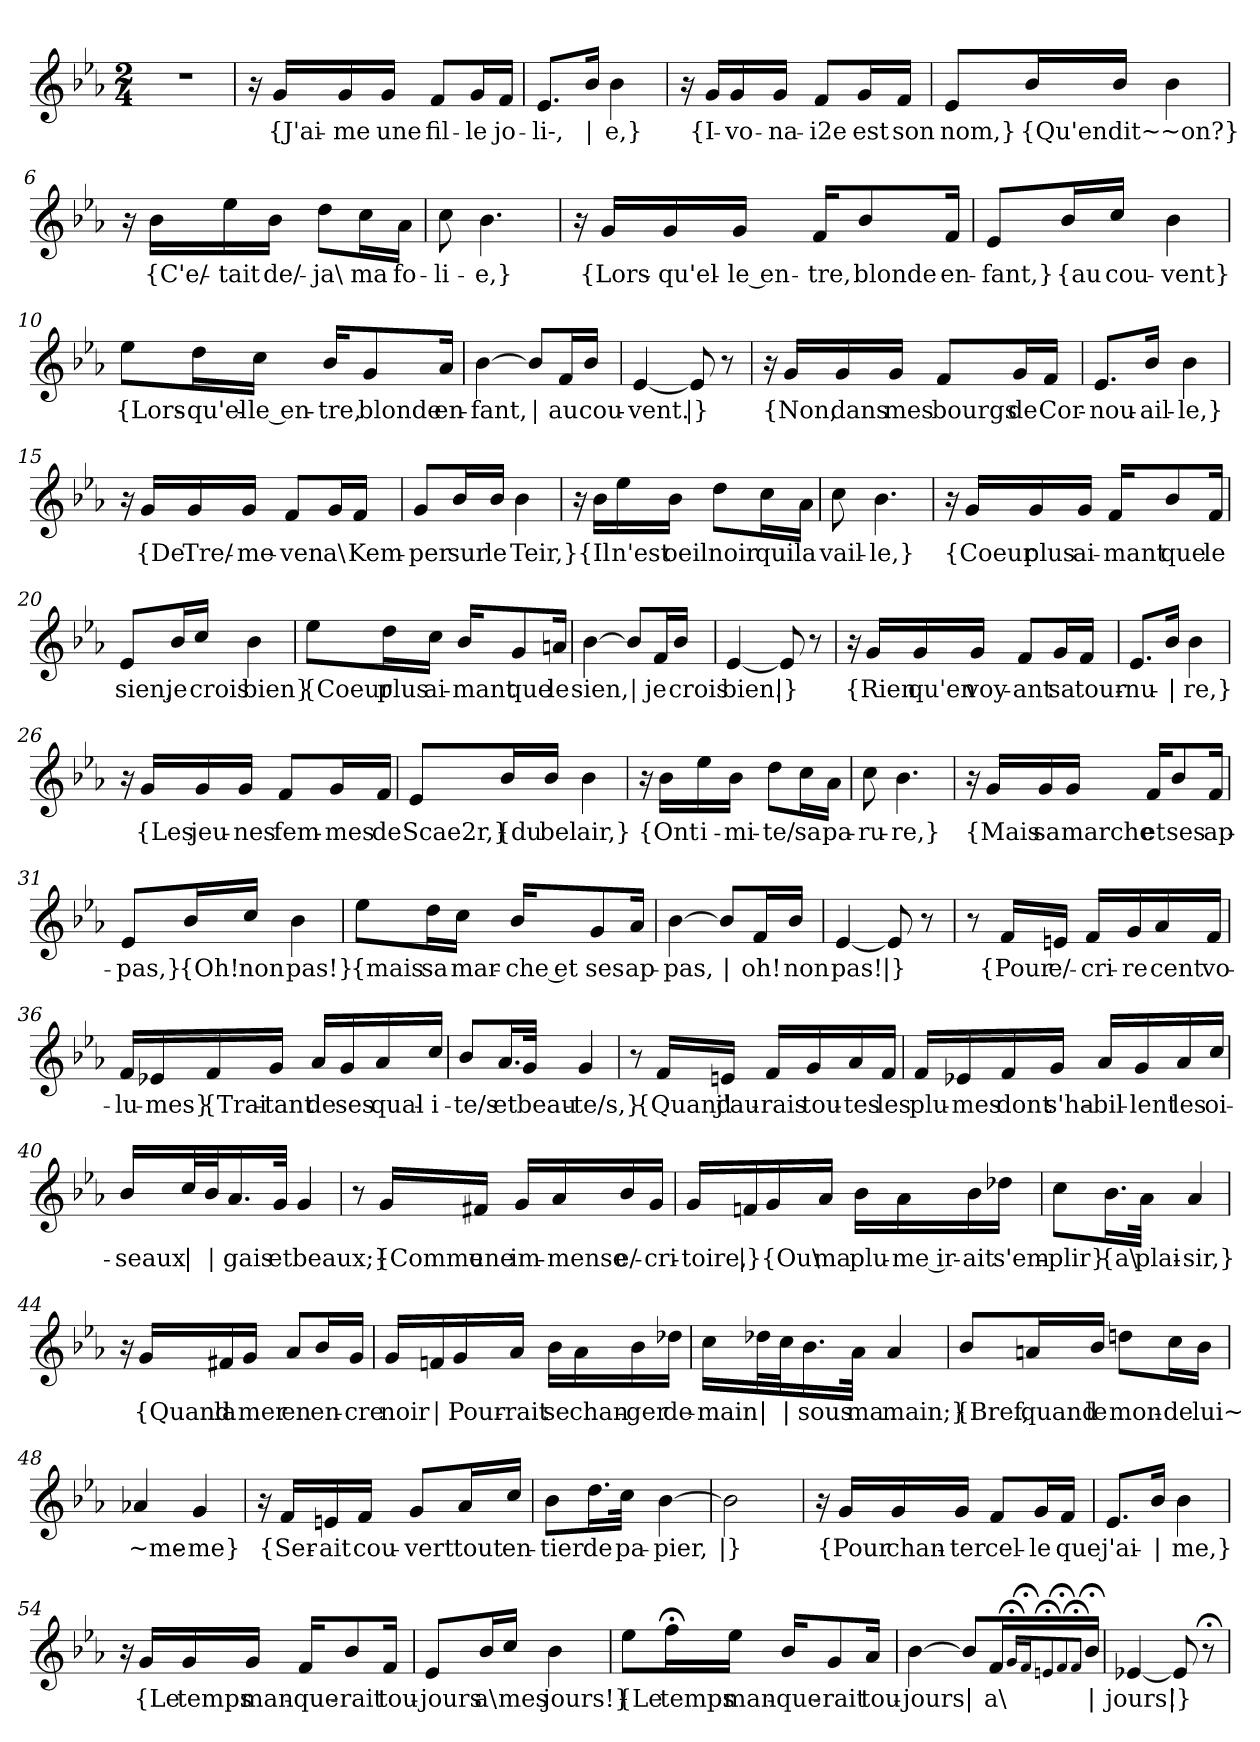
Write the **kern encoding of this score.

**kern	**text
*part1	*part1
*staff1	*staff1
*clefG2	*
*k[b-e-a-]	*
*M2/4	*
=1	=1
2r	.
=2	=2
16r	.
!	!LO:LY:b
16g/LL	{J'ai-
!	!LO:LY:b
16g/	-me
!	!LO:LY:b
16g/JJ	une
!	!LO:LY:b
8f/L	fil-
!	!LO:LY:b
16g/L	-le
!	!LO:LY:b
16f/JJ	jo-
=3	=3
!	!LO:LY:b
8.e-/L	-li-,
!	!LO:LY:b
16b-/Jk	|
!	!LO:LY:b
4b-\	-e,}
=4	=4
16r	.
!	!LO:LY:b
16g/LL	{I-
!	!LO:LY:b
16g/	-vo-
!	!LO:LY:b
16g/JJ	-na-
!	!LO:LY:b
8f/L	-i2e
!	!LO:LY:b
16g/L	est
!	!LO:LY:b
16f/JJ	son
=5	=5
!	!LO:LY:b
8e-/L	nom,}
!	!LO:LY:b
16b-/L	{Qu'en
!	!LO:LY:b
16b-/JJ	dit~
!	!LO:LY:b
4b-\	~on?}
!!LO:LB:g=z
=6	=6
16r	.
!	!LO:LY:b
16b-\LL	{C'e/-
!	!LO:LY:b
16ee-\	-tait
!	!LO:LY:b
16b-\JJ	de/-
!	!LO:LY:b
8dd\L	-ja\
!	!LO:LY:b
16cc\L	ma
!	!LO:LY:b
16a-\JJ	fo-
=7	=7
!	!LO:LY:b
8cc\	-li-
!	!LO:LY:b
4.b-\	-e,}
=8	=8
16r	.
!	!LO:LY:b
16g/LL	{Lors-
!	!LO:LY:b
16g/	-qu'el-
!	!LO:LY:b
16g/JJ	-le en-
!	!LO:LY:b
16f/KL	-tre,
!	!LO:LY:b
8b-/	blonde
!	!LO:LY:b
16f/Jk	en-
=9	=9
!	!LO:LY:b
8e-/L	-fant,}
!	!LO:LY:b
16b-/L	{au
!	!LO:LY:b
16cc/JJ	cou-
!	!LO:LY:b
4b-\	-vent}
!!LO:LB:g=z
=10	=10
!	!LO:LY:b
8ee-\L	{Lors-
!	!LO:LY:b
16dd\L	-qu'el-
!	!LO:LY:b
16cc\JJ	-le en-
!	!LO:LY:b
16b-/KL	-tre,
!	!LO:LY:b
8g/	blonde
!	!LO:LY:b
16a-/Jk	en-
=11	=11
!	!LO:LY:b
[4b-\	-fant,
!	!LO:LY:b
8b-/L]	|
!	!LO:LY:b
16f/L	au
!	!LO:LY:b
16b-/JJ	cou-
=12	=12
!	!LO:LY:b
[4e-/	-vent.
!	!LO:LY:b
8e-/]	|}
8r	.
=13	=13
16r	.
!	!LO:LY:b
16g/LL	{Non,
!	!LO:LY:b
16g/	dans
!	!LO:LY:b
16g/JJ	mes
!	!LO:LY:b
8f/L	bourgs
!	!LO:LY:b
16g/L	de
!	!LO:LY:b
16f/JJ	Cor-
!!LO:LB:g=z
=14	=14
!	!LO:LY:b
8.e-/L	-nou-
!	!LO:LY:b
16b-/Jk	-ail-
!	!LO:LY:b
4b-\	-le,}
=15	=15
16r	.
!	!LO:LY:b
16g/LL	{De
!	!LO:LY:b
16g/	Tre/-
!	!LO:LY:b
16g/JJ	-me-
!	!LO:LY:b
8f/L	-ven
!	!LO:LY:b
16g/L	a\
!	!LO:LY:b
16f/JJ	Kem-
=16	=16
!	!LO:LY:b
8g/L	-per
!	!LO:LY:b
16b-/L	sur
!	!LO:LY:b
16b-/JJ	le
!	!LO:LY:b
4b-\	Teir,}
=17	=17
16r	.
!	!LO:LY:b
16b-\LL	{Il
!	!LO:LY:b
16ee-\	n'est
!	!LO:LY:b
16b-\JJ	oeil
!	!LO:LY:b
8dd\L	noir
!	!LO:LY:b
16cc\L	qui
!	!LO:LY:b
16a-\JJ	la
=18	=18
!	!LO:LY:b
8cc\	vail-
!	!LO:LY:b
4.b-\	-le,}
!!LO:LB:g=z
=19	=19
16r	.
!	!LO:LY:b
16g/LL	{Coeur
!	!LO:LY:b
16g/	plus
!	!LO:LY:b
16g/JJ	ai-
!	!LO:LY:b
16f/KL	-mant
!	!LO:LY:b
8b-/	que
!	!LO:LY:b
16f/Jk	le
=20	=20
!	!LO:LY:b
8e-/L	sien,
!	!LO:LY:b
16b-/L	je
!	!LO:LY:b
16cc/JJ	crois
!	!LO:LY:b
4b-\	bien}
=21	=21
!	!LO:LY:b
8ee-\L	{Coeur
!	!LO:LY:b
16dd\L	plus
!	!LO:LY:b
16cc\JJ	ai-
!	!LO:LY:b
16b-/KL	-mant
!	!LO:LY:b
8g/	que
!	!LO:LY:b
16an/Jk	le
=22	=22
!	!LO:LY:b
[4b-\	sien,
!	!LO:LY:b
8b-/L]	|
!	!LO:LY:b
16f/L	je
!	!LO:LY:b
16b-/JJ	crois
=23	=23
!	!LO:LY:b
[4e-/	bien.
!	!LO:LY:b
8e-/]	|}
8r	.
!!LO:LB:g=z
=24	=24
16r	.
!	!LO:LY:b
16g/LL	{Rien
!	!LO:LY:b
16g/	qu'en
!	!LO:LY:b
16g/JJ	voy-
!	!LO:LY:b
8f/L	-ant
!	!LO:LY:b
16g/L	sa
!	!LO:LY:b
16f/JJ	tour-
=25	=25
!	!LO:LY:b
8.e-/L	-nu-
!	!LO:LY:b
16b-/Jk	|
!	!LO:LY:b
4b-\	-re,}
=26	=26
16r	.
!	!LO:LY:b
16g/LL	{Les
!	!LO:LY:b
16g/	jeu-
!	!LO:LY:b
16g/JJ	-nes
!	!LO:LY:b
8f/L	fem-
!	!LO:LY:b
16g/L	-mes
!	!LO:LY:b
16f/JJ	de
=27	=27
!	!LO:LY:b
8e-/L	Scae2r,}
!	!LO:LY:b
16b-/L	{du
!	!LO:LY:b
16b-/JJ	bel
!	!LO:LY:b
4b-\	air,}
!!LO:LB:g=z
=28	=28
16r	.
!	!LO:LY:b
16b-\LL	{Ont
!	!LO:LY:b
16ee-\	i-
!	!LO:LY:b
16b-\JJ	-mi-
!	!LO:LY:b
8dd\L	-te/
!	!LO:LY:b
16cc\L	sa
!	!LO:LY:b
16a-\JJ	pa-
=29	=29
!	!LO:LY:b
8cc\	-ru-
!	!LO:LY:b
4.b-\	-re,}
=30	=30
16r	.
!	!LO:LY:b
16g/LL	{Mais
!	!LO:LY:b
16g/	sa
!	!LO:LY:b
16g/JJ	marche
!	!LO:LY:b
16f/KL	et
!	!LO:LY:b
8b-/	ses
!	!LO:LY:b
16f/Jk	ap-
=31	=31
!	!LO:LY:b
8e-/L	-pas,}
!	!LO:LY:b
16b-/L	{Oh!
!	!LO:LY:b
16cc/JJ	non
!	!LO:LY:b
4b-\	pas!}
!!LO:LB:g=z
=32	=32
!	!LO:LY:b
8ee-\L	{mais
!	!LO:LY:b
16dd\L	sa
!	!LO:LY:b
16cc\JJ	mar-
!	!LO:LY:b
16b-/KL	-che et
!	!LO:LY:b
8g/	ses
!	!LO:LY:b
16a-/Jk	ap-
=33	=33
!	!LO:LY:b
[4b-\	-pas,
!	!LO:LY:b
8b-/L]	|
!	!LO:LY:b
16f/L	oh!
!	!LO:LY:b
16b-/JJ	non
=34	=34
!	!LO:LY:b
[4e-/	pas!
!	!LO:LY:b
8e-/]	|}
8r	.
=35	=35
8r	.
!	!LO:LY:b
16f/LL	{Pour
!	!LO:LY:b
16en/JJ	e/-
!	!LO:LY:b
16f/LL	-cri-
!	!LO:LY:b
16g/	-re
!	!LO:LY:b
16a-/	cent
!	!LO:LY:b
16f/JJ	vo-
!!LO:LB:g=z
=36	=36
!	!LO:LY:b
16f/LL	-lu-
!	!LO:LY:b
16e-X/	-mes}
!	!LO:LY:b
16f/	{Trai-
!	!LO:LY:b
16g/JJ	-tant
!	!LO:LY:b
16a-/LL	de
!	!LO:LY:b
16g/	ses
!	!LO:LY:b
16a-/	qual-
!	!LO:LY:b
16cc/JJ	-i-
=37	=37
!	!LO:LY:b
8b-/L	-te/s
!	!LO:LY:b
16.a-/L	et
!	!LO:LY:b
32g/JJk	beau-
!	!LO:LY:b
4g/	-te/s,}
=38	=38
8r	.
!	!LO:LY:b
16f/LL	{Quand
!	!LO:LY:b
16en/JJ	j'au-
!	!LO:LY:b
16f/LL	-rais
!	!LO:LY:b
16g/	tou-
!	!LO:LY:b
16a-/	-tes
!	!LO:LY:b
16f/JJ	les
!!LO:LB:g=z
=39	=39
!	!LO:LY:b
16f/LL	plu-
!	!LO:LY:b
16e-X/	-mes
!	!LO:LY:b
16f/	dont
!	!LO:LY:b
16g/JJ	s'ha-
!	!LO:LY:b
16a-/LL	-bil-
!	!LO:LY:b
16g/	-lent
!	!LO:LY:b
16a-/	les
!	!LO:LY:b
16cc/JJ	oi-
=40	=40
!	!LO:LY:b
16b-/LL	-seaux
!	!LO:LY:b
32cc/L	|
!	!LO:LY:b
32b-/J	|
!	!LO:LY:b
16.a-/	gais
!	!LO:LY:b
32g/JJk	et
!	!LO:LY:b
4g/	beaux;}
=41	=41
8r	.
!	!LO:LY:b
16g/LL	{Comme
!	!LO:LY:b
16f#X/JJ	une
!	!LO:LY:b
16g/LL	im-
!	!LO:LY:b
16a-/	-mense
!	!LO:LY:b
16b-/	e/-
!	!LO:LY:b
16g/JJ	-cri-
!!LO:PB:g=z
=42	=42
!	!LO:LY:b
16g/LL	-toire,
!	!LO:LY:b
16fn/	|}
!	!LO:LY:b
16g/	{Ou\
!	!LO:LY:b
16a-/JJ	ma
!	!LO:LY:b
16b-\LL	plu-
!	!LO:LY:b
16a-\	-me ir-
!	!LO:LY:b
16b-\	-ait
!	!LO:LY:b
16dd-X\JJ	s'em-
=43	=43
!	!LO:LY:b
8cc\L	-plir}
!	!LO:LY:b
16.b-\L	{a\
!	!LO:LY:b
32a-\JJk	plai-
!	!LO:LY:b
4a-/	-sir,}
=44	=44
16r	.
!	!LO:LY:b
16g/LL	{Quand
!	!LO:LY:b
16f#X/	la
!	!LO:LY:b
16g/JJ	mer
!	!LO:LY:b
8a-/L	en
!	!LO:LY:b
16b-/L	en-
!	!LO:LY:b
16g/JJ	-cre
!!LO:LB:g=z
=45	=45
!	!LO:LY:b
16g/LL	noir
!	!LO:LY:b
16fn/	|
!	!LO:LY:b
16g/	Pour-
!	!LO:LY:b
16a-/JJ	-rait
!	!LO:LY:b
16b-\LL	se
!	!LO:LY:b
16a-\	chan-
!	!LO:LY:b
16b-\	-ger
!	!LO:LY:b
16dd-X\JJ	de-
=46	=46
!	!LO:LY:b
16cc\LL	-main
!	!LO:LY:b
32dd-X\L	|
!	!LO:LY:b
32cc\J	|
!	!LO:LY:b
16.b-\	sous
!	!LO:LY:b
32a-\JJk	ma
!	!LO:LY:b
4a-/	main;}
=47	=47
!	!LO:LY:b
8b-/L	{Bref,
!	!LO:LY:b
16an/L	quand
!	!LO:LY:b
16b-/JJ	le
!	!LO:LY:b
8ddn\L	mon-
!	!LO:LY:b
16cc\L	-de
!	!LO:LY:b
16b-\JJ	lui~
=48	=48
!	!LO:LY:b
4a-X/	~me-
!	!LO:LY:b
4g/	-me}
!!LO:LB:g=z
=49	=49
16r	.
!	!LO:LY:b
16f/LL	{Ser-
!	!LO:LY:b
16en/	-ait
!	!LO:LY:b
16f/JJ	cou-
!	!LO:LY:b
8g/L	-vert
!	!LO:LY:b
16a-/L	tout
!	!LO:LY:b
16cc/JJ	en-
=50	=50
!	!LO:LY:b
8b-\L	-tier
!	!LO:LY:b
16.dd\L	de
!	!LO:LY:b
32cc\JJk	pa-
!	!LO:LY:b
[4b-\	-pier,
=51	=51
!	!LO:LY:b
2b-\]	|}
=52	=52
16r	.
!	!LO:LY:b
16g/LL	{Pour
!	!LO:LY:b
16g/	chan-
!	!LO:LY:b
16g/JJ	-ter
!	!LO:LY:b
8f/L	cel-
!	!LO:LY:b
16g/L	-le
!	!LO:LY:b
16f/JJ	que
=53	=53
!	!LO:LY:b
8.e-/L	j'ai-
!	!LO:LY:b
16b-/Jk	|
!	!LO:LY:b
4b-\	-me,}
!!LO:LB:g=z
=54	=54
16r	.
!	!LO:LY:b
16g/LL	{Le
!	!LO:LY:b
16g/	temps
!	!LO:LY:b
16g/JJ	man-
!	!LO:LY:b
16f/KL	-que-
!	!LO:LY:b
8b-/	-rait
!	!LO:LY:b
16f/Jk	tou-
=55	=55
!	!LO:LY:b
8e-/L	-jours
!	!LO:LY:b
16b-/L	a\
!	!LO:LY:b
16cc/JJ	mes
!	!LO:LY:b
4b-\	jours!}
=56	=56
!	!LO:LY:b
8ee-\L	{Le
!	!LO:LY:b
16ff;<\L	temps
!	!LO:LY:b
16ee-\JJ	man-
!	!LO:LY:b
16b-/KL	-que-
!	!LO:LY:b
8g/	-rait
!	!LO:LY:b
16a-/Jk	tou-
!!LO:LB:g=z
=57	=57
!	!LO:LY:b
[4b-\	-jours
!	!LO:LY:b
8b-/L]	|
!	!LO:LY:b
16f/L	a\
16qg;</LL	.
16qf;</J	.
8qen;</	.
8qf;</	.
8qf;</J	.
!	!LO:LY:b
16b-;</JJ	|
=58	=58
!	!LO:LY:b
[4e-X/	jours!
!	!LO:LY:b
8e-/]	|}
8r;<	.
=	=
*-	*-
